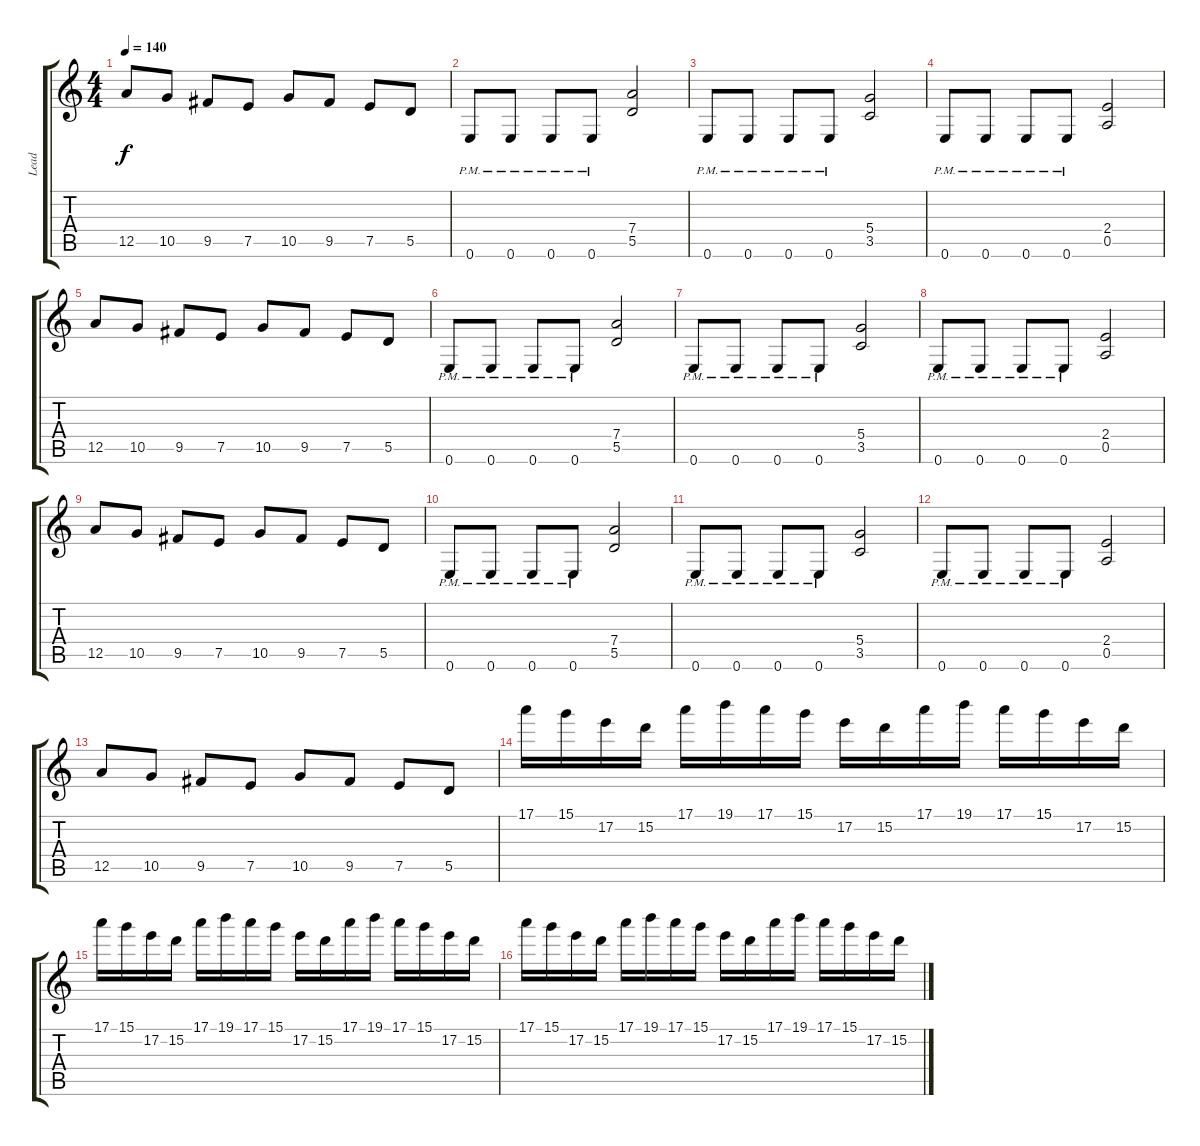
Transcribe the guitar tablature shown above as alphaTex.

\track ("Lead" "Lead") {instrument overdrivenguitar}
\staff {score tabs}
\tuning (E4 B3 G3 D3 A2 E2) {hide}
\ts (4 4)
\tempo 140
\clef g2
\ks c
12.5.8{dy f} 10.5.8 9.5.8 7.5.8 10.5.8 9.5.8 7.5.8 5.5.8 |
0.6{pm}.8 0.6{pm}.8 0.6{pm}.8 0.6{pm}.8 (7.4 5.5).2 |
0.6{pm}.8 0.6{pm}.8 0.6{pm}.8 0.6{pm}.8 (5.4 3.5).2 |
0.6{pm}.8 0.6{pm}.8 0.6{pm}.8 0.6{pm}.8 (2.4 0.5).2 |
12.5.8 10.5.8 9.5.8 7.5.8 10.5.8 9.5.8 7.5.8 5.5.8 |
0.6{pm}.8 0.6{pm}.8 0.6{pm}.8 0.6{pm}.8 (7.4 5.5).2 |
0.6{pm}.8 0.6{pm}.8 0.6{pm}.8 0.6{pm}.8 (5.4 3.5).2 |
0.6{pm}.8 0.6{pm}.8 0.6{pm}.8 0.6{pm}.8 (2.4 0.5).2 |
12.5.8 10.5.8 9.5.8 7.5.8 10.5.8 9.5.8 7.5.8 5.5.8 |
0.6{pm}.8 0.6{pm}.8 0.6{pm}.8 0.6{pm}.8 (7.4 5.5).2 |
0.6{pm}.8 0.6{pm}.8 0.6{pm}.8 0.6{pm}.8 (5.4 3.5).2 |
0.6{pm}.8 0.6{pm}.8 0.6{pm}.8 0.6{pm}.8 (2.4 0.5).2 |
12.5.8 10.5.8 9.5.8 7.5.8 10.5.8 9.5.8 7.5.8 5.5.8 |
17.1.16 15.1.16 17.2.16 15.2.16 17.1.16 19.1.16 17.1.16 15.1.16 17.2.16 15.2.16 17.1.16 19.1.16 17.1.16 15.1.16 17.2.16 15.2.16 |
17.1.16 15.1.16 17.2.16 15.2.16 17.1.16 19.1.16 17.1.16 15.1.16 17.2.16 15.2.16 17.1.16 19.1.16 17.1.16 15.1.16 17.2.16 15.2.16 |
17.1.16 15.1.16 17.2.16 15.2.16 17.1.16 19.1.16 17.1.16 15.1.16 17.2.16 15.2.16 17.1.16 19.1.16 17.1.16 15.1.16 17.2.16 15.2.16
